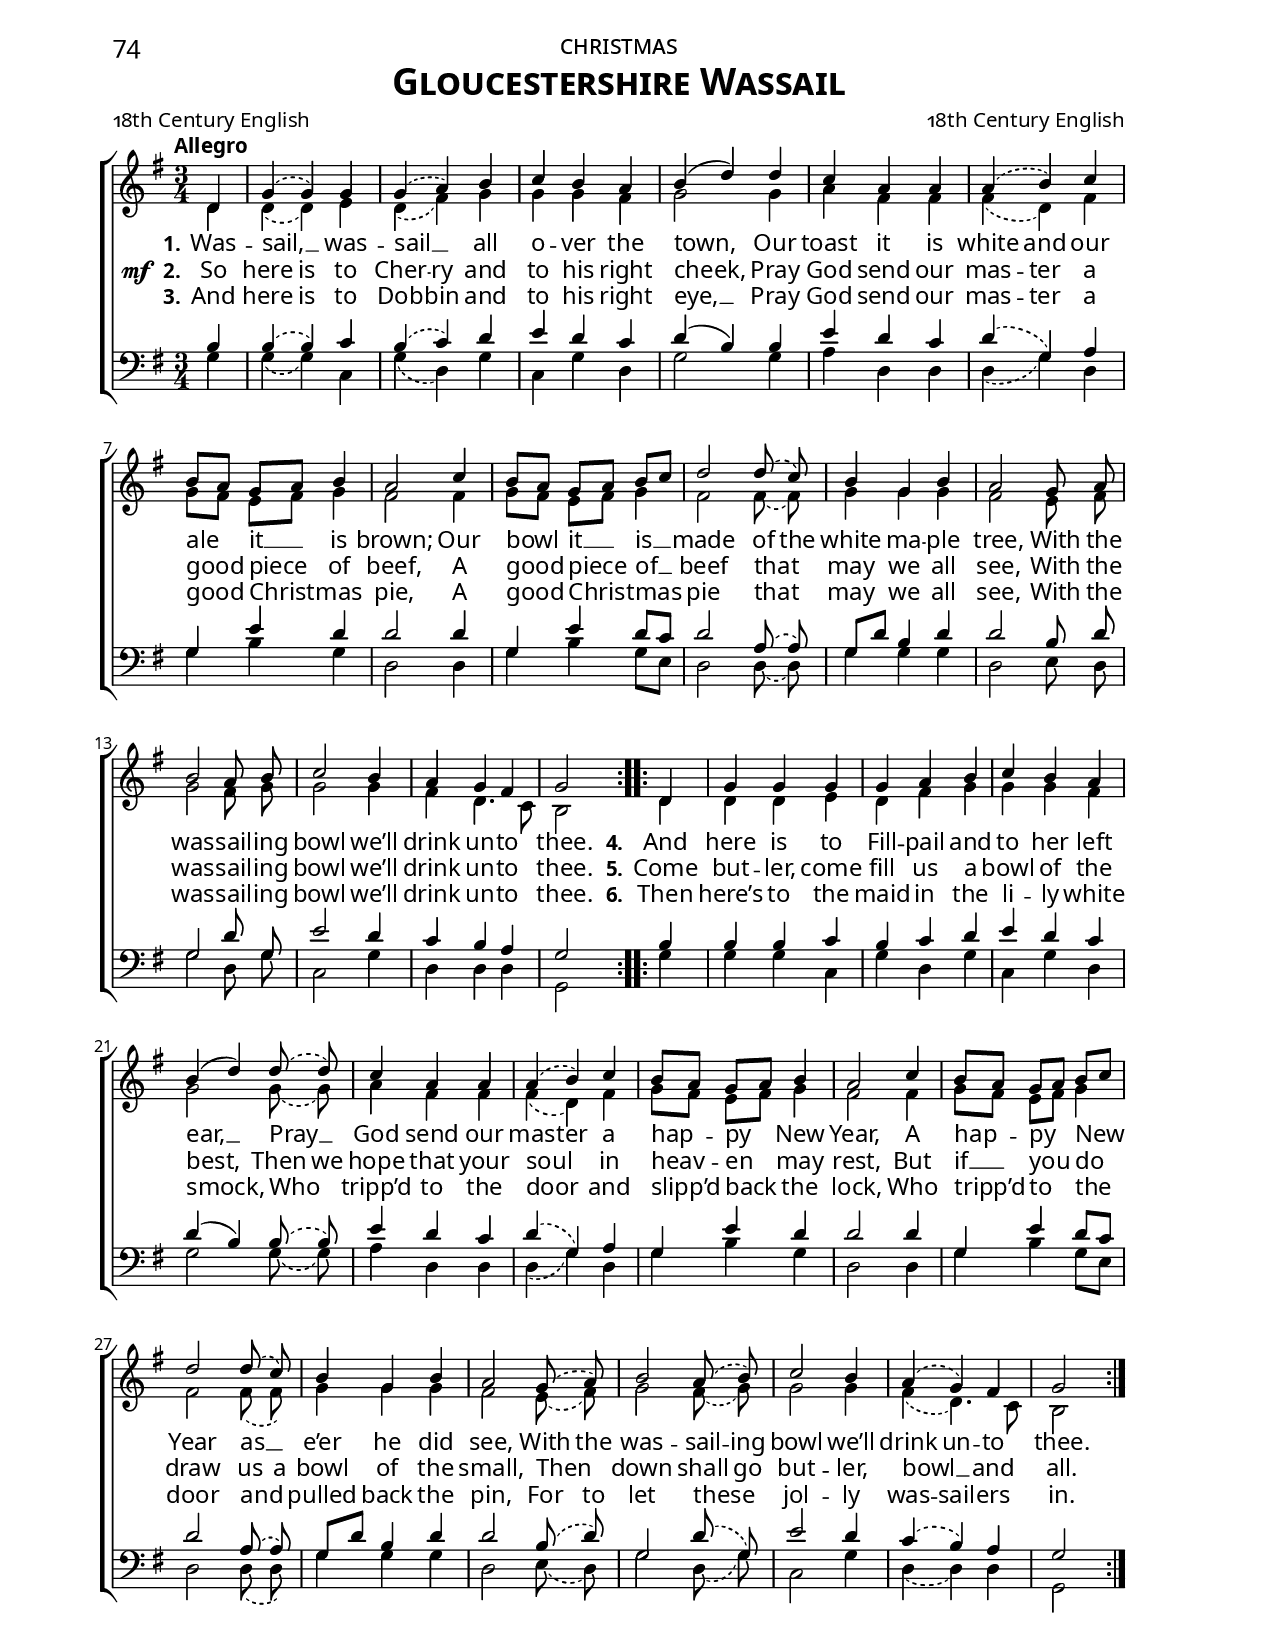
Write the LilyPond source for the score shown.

\version "2.24.0"
\include "util.ly"
\header {
  title = \markup{\override #'(font-name . "Garamond Premier Pro Semibold"){ \abs-fontsize #18 \smallCapsOldStyle"Gloucestershire Wassail"}}
  poet = \markup\oldStyleNum"18th Century English"
  composer = \markup\oldStyleNum"18th Century English"
  %arranger = \markup\oldStyleNum"Arranged by BHB"
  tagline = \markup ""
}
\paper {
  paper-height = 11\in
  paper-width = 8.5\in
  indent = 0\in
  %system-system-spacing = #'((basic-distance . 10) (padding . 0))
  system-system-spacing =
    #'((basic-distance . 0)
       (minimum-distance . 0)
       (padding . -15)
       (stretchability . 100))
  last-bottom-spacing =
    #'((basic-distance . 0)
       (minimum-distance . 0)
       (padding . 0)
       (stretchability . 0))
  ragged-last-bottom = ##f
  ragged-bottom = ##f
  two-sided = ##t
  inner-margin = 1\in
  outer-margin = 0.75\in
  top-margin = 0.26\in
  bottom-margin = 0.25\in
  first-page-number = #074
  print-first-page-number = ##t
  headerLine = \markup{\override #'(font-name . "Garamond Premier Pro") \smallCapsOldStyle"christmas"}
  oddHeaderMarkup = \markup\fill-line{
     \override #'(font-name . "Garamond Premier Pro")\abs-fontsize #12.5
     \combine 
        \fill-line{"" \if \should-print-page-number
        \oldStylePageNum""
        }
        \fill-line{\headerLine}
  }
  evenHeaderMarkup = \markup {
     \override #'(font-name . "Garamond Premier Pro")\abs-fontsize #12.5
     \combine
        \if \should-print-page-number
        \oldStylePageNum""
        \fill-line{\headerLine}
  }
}
#(set-global-staff-size 18) \paper{ #(define fonts (make-pango-font-tree "Garamond Premier Pro" "Garamond Premier Pro" "Garamond Premier Pro" (/ 18 20))) }
global = {
  \key g \major
  \time 3/4
  \autoBeamOff
  \override DynamicLineSpanner.staff-padding = #0.0
  \override DynamicLineSpanner.Y-extent = #'(-1 . 1)
}

sopMusic = \relative c' {
  \tempo"Allegro" 
  \repeat volta 2 {
    \partial 4 d4 |
    \slurDashed g4( g) g |
    g( a) b |
    c b a |
    \slurSolid b( d) d4 |
    
    c4 a a |
    \slurDashed a( b) c |
    \slurSolid b8[ a] g[ a] b4 |
    a2 c4 |
    
    b8[ a] g[ a] b[ c] |
    d2 \slurDashed d8\noBeam( c) |
    b4 g b |
    a2 g8\noBeam a |
    
    b2 a8\noBeam b |
    c2 b4 |
    a g fis |
    \partial 2 g2
  }
  
  
  \repeat volta 2 {
    \partial 4 d4 |
    \slurDashed g4 g g |
    g a b |
    c b a |
    \slurSolid b( d) \slurDashed d8( d) |
    
    c4 a a |
    \slurDashed a( b) c |
    \slurSolid b8[ a] g[ a] b4 |
    a2 c4 |
    
    b8[ a] g[ a] b[ c] |
    d2 \slurDashed d8\noBeam( c) |
    b4 g b |
    a2 g8\noBeam( a) |
    
    b2 a8\noBeam( b) |
    c2 b4 |
    a( g) fis |
    \partial 2 g2
  }
}
sopWords = \lyricmode {
  
}

altoMusic = \relative c' {
  d4 |
  \slurDashed d( d) e|
  d( fis) g|
  g g fis |
  g2 g4 |
  
  a4 fis fis |
  fis( d) fis |
  \slurSolid g8[ fis] e[ fis] g4 |
  fis2 fis4 |
  
  g8[ fis] e[ fis] g4 |
  fis2 \slurDashed fis8\noBeam( fis) |
  g4 g g |
  fis2 e8\noBeam fis |
  
  g2 fis8\noBeam g |
  g2 g4 |
  fis d4. c8 |
  b2
  
  
  
  
  d4 |
  \slurDashed d d e|
  d fis g|
  g g fis |
  g2 g8( g) |
  
  a4 fis fis |
  fis( d) fis |
  \slurSolid g8[ fis] e[ fis] g4 |
  fis2 fis4 |
  
  g8[ fis] e[ fis] g4 |
  fis2 \slurDashed fis8\noBeam( fis) |
  g4 g g |
  fis2 e8\noBeam( fis) |
  
  g2 fis8\noBeam( g) |
  g2 g4 |
  fis( d4.) c8 |
  b2
}
altoWords = \lyricmode {
  \dropLyricsIX
  \set stanza = #"1."
  \set ignoreMelismata = ##t
  Was -- sail, __ _ was -- sail __ _ all o -- ver the town, _
  Our toast it is white and our ale _ it __ _ is brown;
  Our bowl _ it __ _ is __ _ made of the white ma -- ple tree,
  With the was -- sail -- ing bowl we’ll drink un -- to thee.
  \unset ignoreMelismata
  
  
  \set stanza = #"  4."
  \set ignoreMelismata = ##t
  And here is to Fill -- pail and to her left ear, __ _
  Pray __ _ God send our mas -- ter a hap -- _ py _ New Year,
  A hap -- _ py _ New _ Year as __ _ e’er he did see,
  With the was -- sail -- ing bowl we’ll drink un -- to thee.
}
altoWordsII = {
  \dropLyricsIX
  \set stanza = \markup{\dynamic"mf " "2."}
  \lyricmode {
  %\markup\italic
    \set ignoreMelismata = ##t
    So here is to Cher -- ry and to his right cheek, _
    Pray God send our mas -- ter a good _ piece _ of beef,
    A good _ piece _ of __ _ beef that _ may we all see,
    With the was -- sail -- ing bowl we’ll drink un -- to thee.
  
    
    \set stanza = #"  5."
    \set ignoreMelismata = ##t
    Come but -- ler, come fill us a bowl of the best, _
    Then we hope that your soul _ in heav -- _ en _ may rest,
    But if __ _ you _ do _ draw us a bowl of the small,
    Then _ down shall go but -- ler, bowl __ _ and all.
  }
}
altoWordsIII = \lyricmode {
  \dropLyricsIX
  \set stanza = #"3."
  \set ignoreMelismata = ##t
  And here is to Dob -- bin and to his right eye, __ _
  Pray God send our mas -- ter a good _ Christ -- _ mas pie,
  A good _ Christ -- _ mas _ pie that _ may we all see,
  With the was -- sail -- ing bowl we’ll drink un -- to thee.
  
  
  \set stanza = #"  6."
  \set ignoreMelismata = ##t
  Then here’s to the maid in the li -- ly white smock, _
  Who _ tripp’d to the door _ and slipp’d _ back _ the lock,
  Who tripp’d _ to _ the _ door and _ pulled back the pin,
  For to let these _ jol -- ly was -- sail -- ers in.
}
altoWordsIV = \lyricmode {
}
altoWordsV = \lyricmode {
}
altoWordsVI = \lyricmode {
}
tenorMusic = \relative c' {
  b4 |
  \slurDashed b( b) c |
  b( c) d |
  e d c |
  \slurSolid d( b) b4 |
  
  \slurDashed
  e4 d c |
  d( g,) a |
  g e' d |
  d2 d4 |
  
  g, e' d8[ c] |
  d2 a8\noBeam( a) |
  g8[ d'] b4 d |
  d2 b8\noBeam d |
  
  g,2 d'8\noBeam g, |
  e'2 d4 |
  c b a |
  g2
  
  
  
  
  b4 |
  \slurDashed b b c |
  b c d |
  e d c |
  \slurSolid d( b) \slurDashed b8( b) |
  
  \slurDashed
  e4 d c |
  d( g,) a |
  g e' d |
  d2 d4 |
  
  g, e' d8[ c] |
  d2 a8\noBeam( a) |
  g8[ d'] b4 d |
  d2 b8\noBeam( d) |
  
  g,2 d'8\noBeam( g,) |
  e'2 d4 |
  c( b) a |
  g2
}
tenorWords = \lyricmode {

}

bassMusic = \relative c {
  g'4 |
  \slurDashed g4( g) c, |
  g'( d) g |
  c, g' d |
  g2 g4 |
  
  a4 d, d |
  d( g) d |
  g b g |
  d2 d4 |
  
  g4 b g8[ e] |
  d2 \slurDashed d8\noBeam( d) |
  g4 g g |
  d2 e8\noBeam d |
  
  g2 d8 g |
  c,2 g'4 |
  d d d |
  g,2
  
  
  
  
  g'4 |
  \slurDashed g4 g c, |
  g' d g |
  c, g' d |
  g2 g8( g) |
  
  a4 d, d |
  d( g) d |
  g b g |
  d2 d4 |
  
  g4 b g8[ e] |
  d2 \slurDashed d8\noBeam( d) |
  g4 g g |
  d2 e8\noBeam( d) |
  
  g2 d8( g) |
  c,2 g'4 |
  d( d) d |
  g,2
}
bassWords = \lyricmode {

}

\score {
  <<
   \new ChoirStaff <<
%    \new Lyrics = sopranos \with { \override VerticalAxisGroup.nonstaff-relatedstaff-spacing = #'((basic-distance . 1)) }
    \new Staff = women <<
      \new Voice = "sopranos" { \voiceOne << \global \sopMusic>> }
      \new Voice = "altos" { \voiceTwo << \global \altoMusic >> }
    >>
    \new Lyrics \with { alignAboveContext = #"women" \override VerticalAxisGroup.nonstaff-relatedstaff-spacing = #'((basic-distance . 1))} \lyricsto "sopranos" \sopWords
    \new Lyrics = "altosVI"  \with { alignBelowContext = #"women" } \lyricsto "sopranos" \altoWordsVI
    \new Lyrics = "altosV"  \with { alignBelowContext = #"women" } \lyricsto "sopranos" \altoWordsV
    \new Lyrics = "altosIV"  \with { alignBelowContext = #"women" } \lyricsto "sopranos" \altoWordsIV
    \new Lyrics = "altosIII"  \with { alignBelowContext = #"women" } \lyricsto "sopranos" \altoWordsIII
    \new Lyrics = "altosII"  \with { alignBelowContext = #"women" } \lyricsto "sopranos" \altoWordsII
    \new Lyrics = "altos"  \with { alignBelowContext = #"women" \override VerticalAxisGroup.nonstaff-relatedstaff-spacing = #'((padding . -0.5)) } \lyricsto "sopranos" \altoWords
   \new Staff = men <<
      \clef bass
      \new Voice = "tenors" { \voiceOne << \global \tenorMusic >> }
      \new Voice = "basses" { \voiceTwo << \global \bassMusic >> }
    >>
    \new Lyrics \with { alignAboveContext = #"men" \override VerticalAxisGroup.nonstaff-relatedstaff-spacing = #'((basic-distance . 1)) } \lyricsto "tenors" \tenorWords
    \new Lyrics \with { alignBelowContext = #"men" \override VerticalAxisGroup.nonstaff-relatedstaff-spacing = #'((basic-distance . 1)) } \lyricsto "basses" \bassWords
  >>
%    \new PianoStaff << \new Staff { \new Voice { \pianoRH } } \new Staff { \clef "bass" \pianoLH } >>
  >>
  \layout {
  \context {
    \Lyrics
    \override LyricText.font-size = #1.3
  }
    \context {
      \Score
      %\override SpacingSpanner.base-shortest-duration = #(ly:make-moment 1/8)
      %\override SpacingSpanner.common-shortest-duration = #(ly:make-moment 1/4)
    }
    \context {
      % Remove all empty staves
      % \Staff \RemoveEmptyStaves \override VerticalAxisGroup.remove-first = ##t
    }
    \context {
      \Lyrics
      \override LyricText.X-offset = #center-on-word
    }
  }
}

